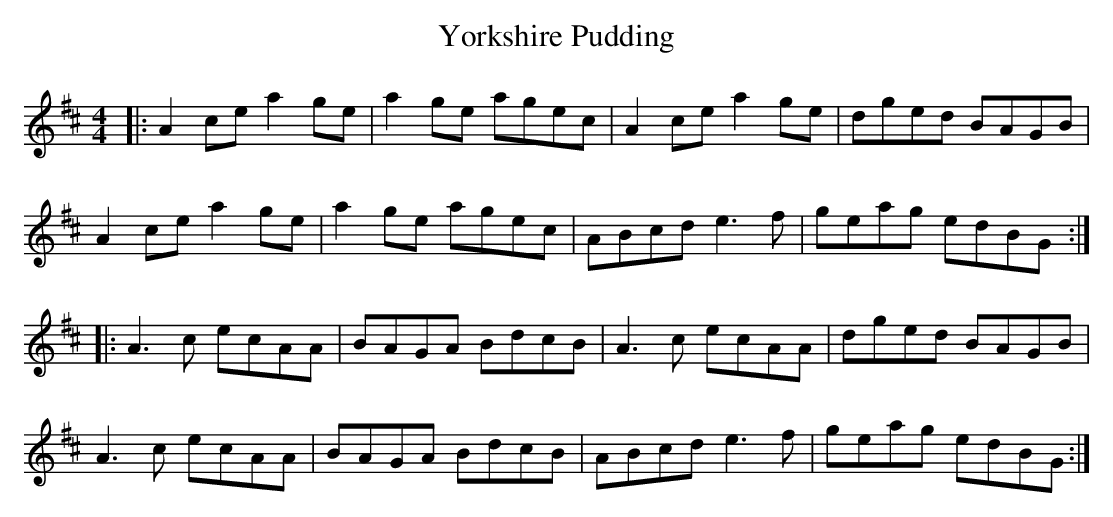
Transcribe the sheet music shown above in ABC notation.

X:1
T: Yorkshire Pudding
M: 4/4
L: 1/8
K: Amix
|:A2 ce a2 ge|a2 ge agec|A2 ce a2 ge|dged BAGB|
A2 ce a2 ge|a2 ge agec|ABcd e3 f|geag edBG:|
|:A3 c ecAA|BAGA BdcB|A3 c ecAA|dged BAGB|
A3 c ecAA|BAGA BdcB|ABcd e3 f|geag edBG:|
